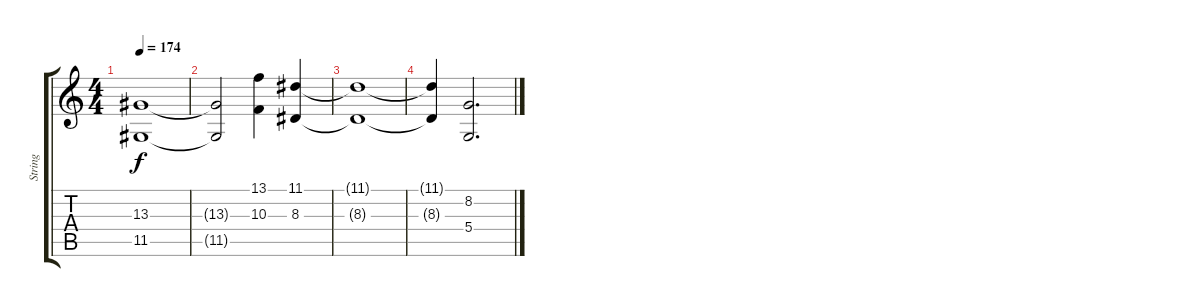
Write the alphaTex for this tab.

\track ("String" "String") {instrument stringensemble1}
\staff {score tabs}
\tuning (E4 B3 G3 D3 A2 E2) {hide}
\ts (4 4)
\tempo 174
\clef g2
\ks c
(13.3 11.5).1{dy f} |
(13.3{t} 11.5{t}).2 (13.1 10.3).4 (11.1 8.3).4 |
(11.1{t} 8.3{t}).1 |
(11.1{t} 8.3{t}).4 (8.2 5.4).2{d}
